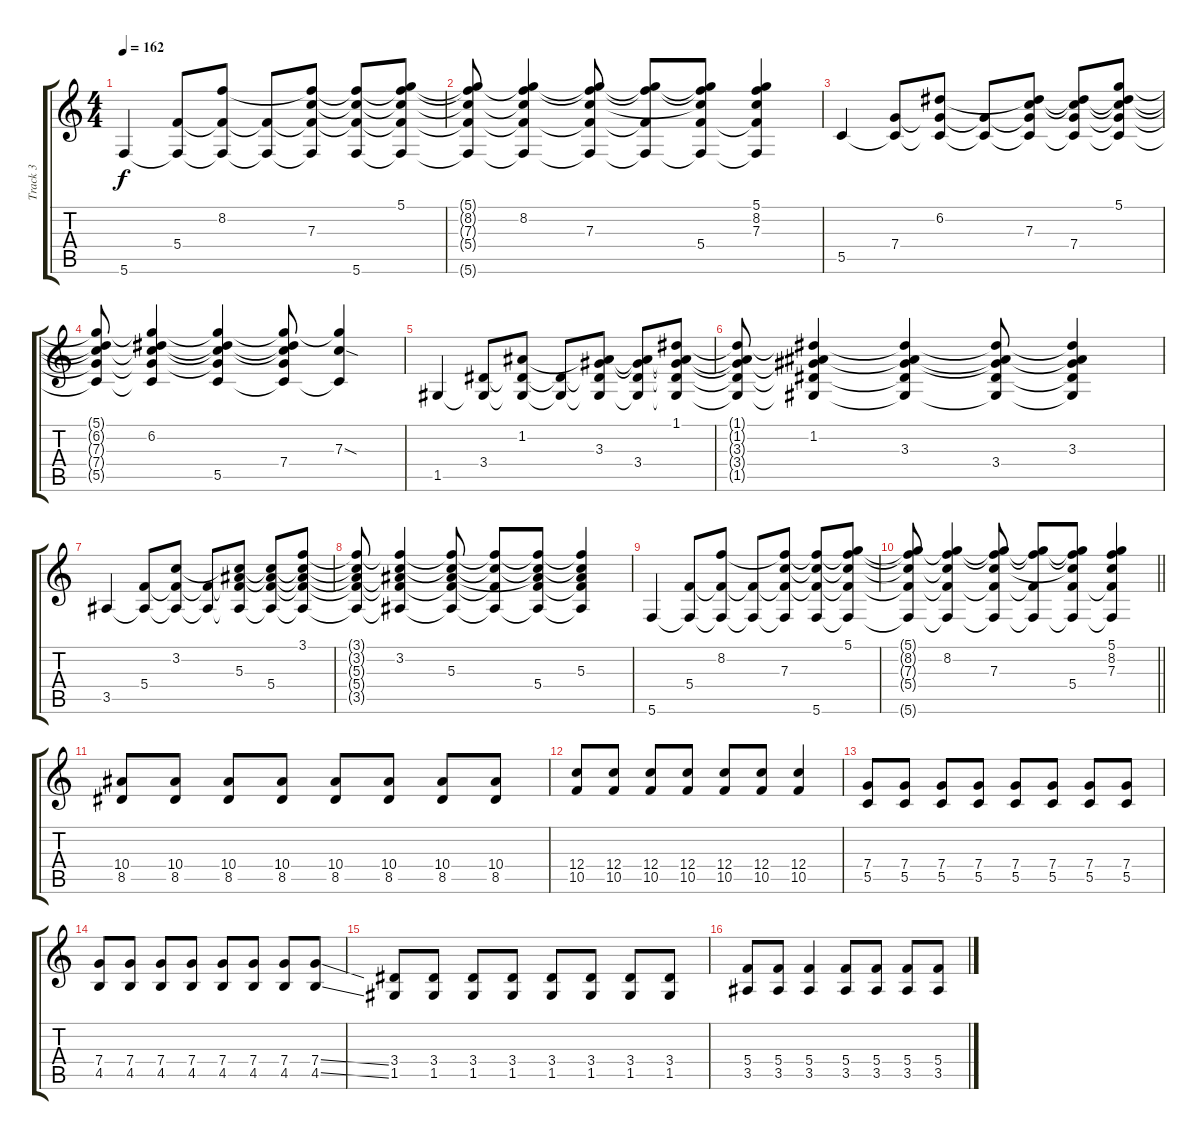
\track ("Track 3" "Track 3") {instrument distortionguitar}
\staff {score tabs}
\tuning (D4 A3 F3 C3 G2 C2) {hide}
\ts (4 4)
\tempo 162
\clef g2
\ks c
5.6.4{dy f} (5.4 5.6{t}).8 (8.2 5.4{t} 5.6{t}).8 (5.4{t} 5.6{t}).8 (8.2{t} 7.3 5.4{t} 5.6{t}).8 (8.2{t} 7.3{t} 5.4{t} 5.6).8 (5.1 8.2{t} 7.3{t} 5.4{t} 5.6{t}).8 |
(5.1{t} 8.2{t} 7.3{t} 5.4{t} 5.6{t}).8 (5.1{t} 8.2 7.3{t} 5.4{t} 5.6{t}).4 (5.1{t} 8.2{t} 7.3 5.4{t} 5.6{t}).8 (5.1{t} 8.2{t} 5.4{t} 5.6{t}).8 (5.1{t} 8.2{t} 7.3{t} 5.4 5.6{t}).8 (5.1 8.2 7.3 5.4{t} 5.6{t}).4 |
5.5.4 (7.4 5.5{t}).8 (6.2 7.4{t} 5.5{t}).8 (7.4{t} 5.5{t}).8 (6.2{t} 7.3 7.4{t} 5.5{t}).8 (6.2{t} 7.3{t} 7.4 5.5{t}).8 (5.1 6.2{t} 7.3{t} 7.4{t} 5.5{t}).8 |
(5.1{t} 6.2{t} 7.3{t} 7.4{t} 5.5{t}).8 (5.1{t} 6.2 7.3{t} 7.4{t} 5.5{t}).4 (5.1{t} 6.2{t} 7.3{t} 7.4{t} 5.5).4 (5.1{t} 6.2{t} 7.3{t} 7.4 5.5{t}).8 (5.1{t} 7.3{sod} 5.5{t}).4 |
1.5.4 (3.4 1.5{t}).8 (1.2 3.4{t} 1.5{t}).8 (3.4{t} 1.5{t}).8 (1.2{t} 3.3 3.4{t} 1.5{t}).8 (1.2{t} 3.3{t} 3.4 1.5{t}).8 (1.1 1.2{t} 3.3{t} 3.4{t} 1.5{t}).8 |
(1.1{t} 1.2{t} 3.3{t} 3.4{t} 1.5{t}).8 (1.1{t} 1.2 3.3{t} 3.4{t} 1.5{t}).4 (1.1{t} 1.2{t} 3.3 3.4{t} 1.5{t}).4 (1.1{t} 1.2{t} 3.3{t} 3.4 1.5{t}).8 (1.1{t} 1.2{t} 3.3 3.4{t} 1.5{t}).4 |
3.5.4 (5.4 3.5{t}).8 (3.2 5.4{t} 3.5{t}).8 (5.4{t} 3.5{t}).8 (3.2{t} 5.3 5.4{t} 3.5{t}).8 (3.2{t} 5.3{t} 5.4 3.5{t}).8 (3.1 3.2{t} 5.3{t} 5.4{t} 3.5{t}).8 |
(3.1{t} 3.2{t} 5.3{t} 5.4{t} 3.5{t}).8 (3.1{t} 3.2 5.3{t} 5.4{t} 3.5{t}).4 (3.1{t} 3.2{t} 5.3 5.4{t} 3.5{t}).8 (3.1{t} 3.2{t} 5.4{t} 3.5{t}).8 (3.1{t} 3.2{t} 5.3{t} 5.4 3.5{t}).8 (3.1{t} 3.2{t} 5.3 5.4{t} 3.5{t}).4 |
5.6.4 (5.4 5.6{t}).8 (8.2 5.4{t} 5.6{t}).8 (5.4{t} 5.6{t}).8 (8.2{t} 7.3 5.4{t} 5.6{t}).8 (8.2{t} 7.3{t} 5.4{t} 5.6).8 (5.1 8.2{t} 7.3{t} 5.4{t} 5.6{t}).8 |
\barLineRight lightlight
(5.1{t} 8.2{t} 7.3{t} 5.4{t} 5.6{t}).8 (5.1{t} 8.2 7.3{t} 5.4{t} 5.6{t}).4 (5.1{t} 8.2{t} 7.3 5.4{t} 5.6{t}).8 (5.1{t} 8.2{t} 5.4{t} 5.6{t}).8 (5.1{t} 8.2{t} 7.3{t} 5.4 5.6{t}).8 (5.1 8.2 7.3 5.4{t} 5.6{t}).4 |
(10.4 8.5).8 (10.4 8.5).8 (10.4 8.5).8 (10.4 8.5).8 (10.4 8.5).8 (10.4 8.5).8 (10.4 8.5).8 (10.4 8.5).8 |
(12.4 10.5).8 (12.4 10.5).8 (12.4 10.5).8 (12.4 10.5).8 (12.4 10.5).8 (12.4 10.5).8 (12.4 10.5).4 |
(7.4 5.5).8 (7.4 5.5).8 (7.4 5.5).8 (7.4 5.5).8 (7.4 5.5).8 (7.4 5.5).8 (7.4 5.5).8 (7.4 5.5).8 |
(7.4 4.5).8 (7.4 4.5).8 (7.4 4.5).8 (7.4 4.5).8 (7.4 4.5).8 (7.4 4.5).8 (7.4 4.5).8 (7.4{ss} 4.5{ss}).8 |
(3.4 1.5).8 (3.4 1.5).8 (3.4 1.5).8 (3.4 1.5).8 (3.4 1.5).8 (3.4 1.5).8 (3.4 1.5).8 (3.4 1.5).8 |
(5.4 3.5).8 (5.4 3.5).8 (5.4 3.5).4 (5.4 3.5).8 (5.4 3.5).8 (5.4 3.5).8 (5.4 3.5).8
